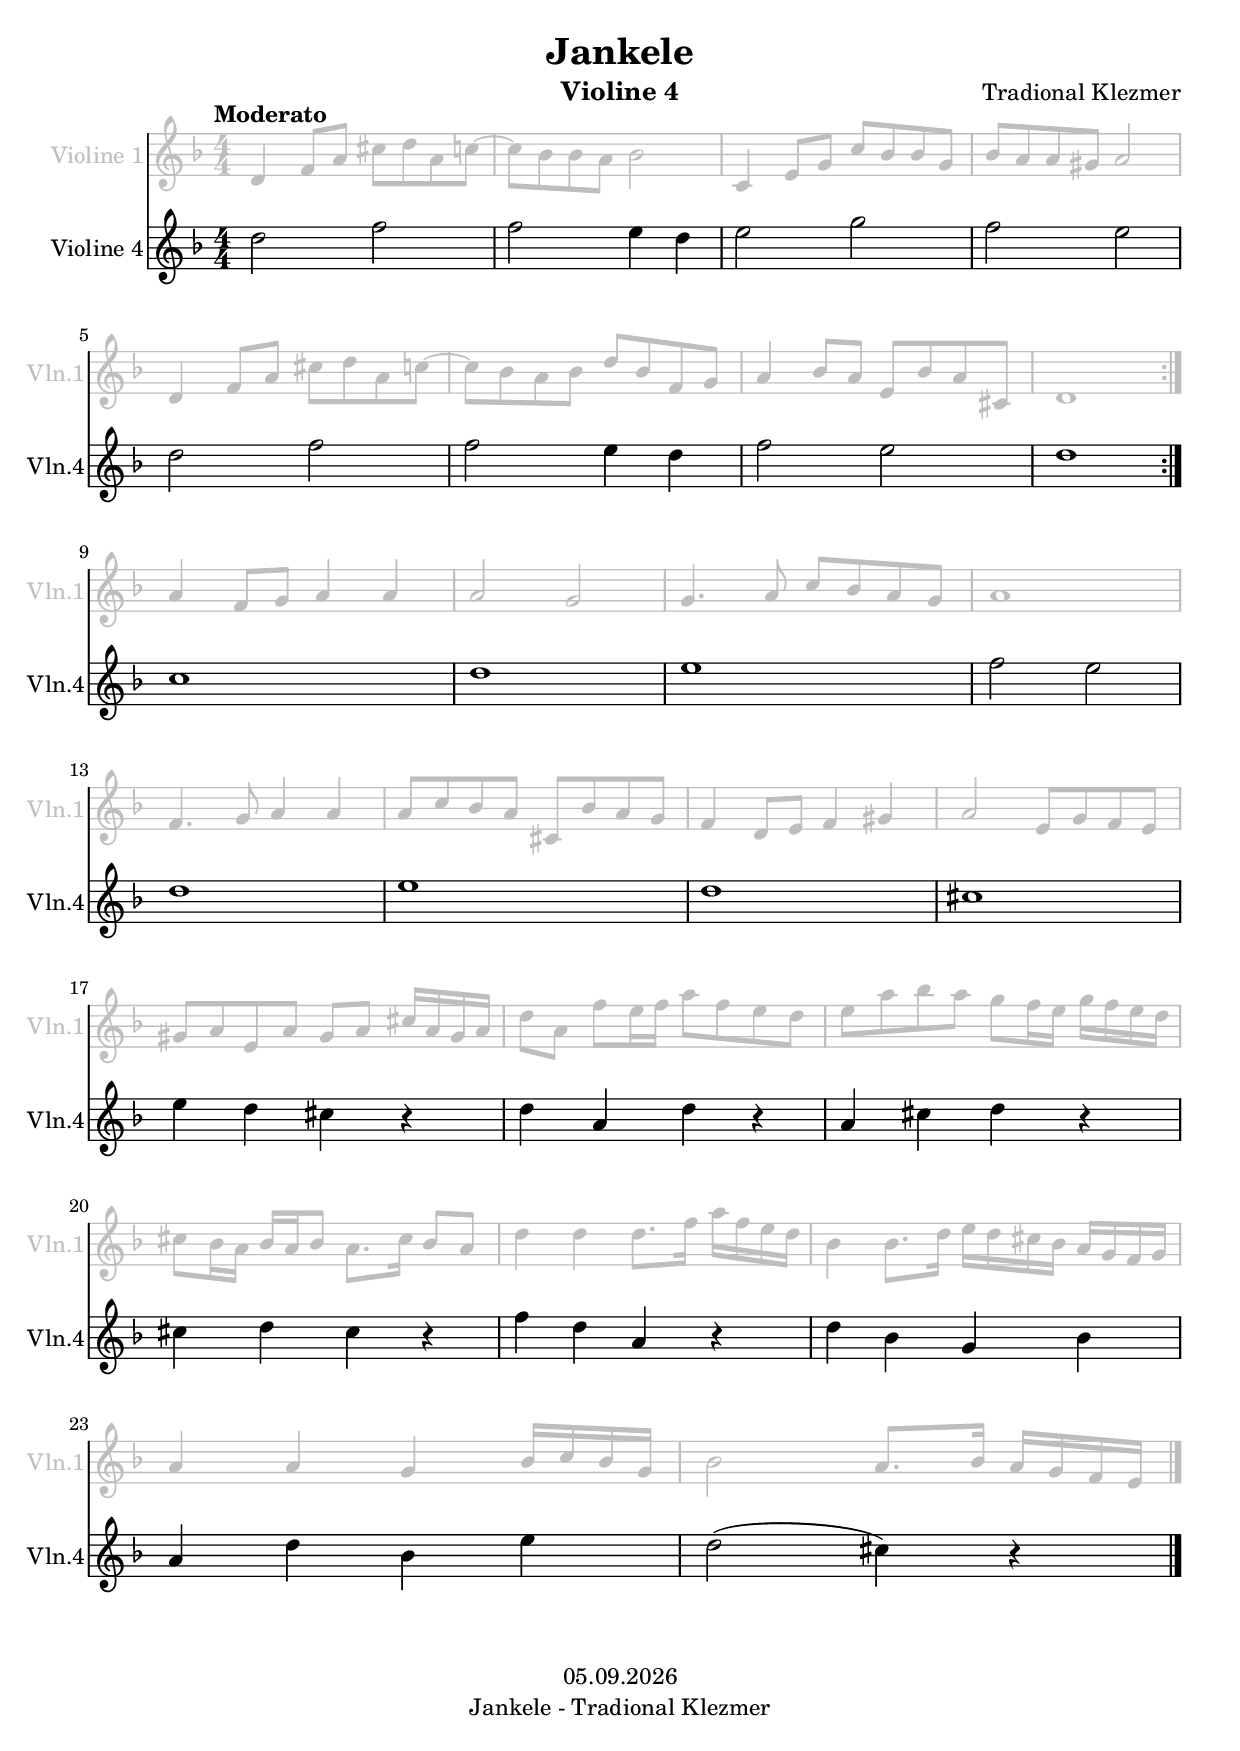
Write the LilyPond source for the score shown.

\version "2.18.2"

\include "../globals.ily"
\version "2.18.2"

\include "../globals.ily"

violinI = {
  \globalSettings
  \clef treble
  \relative d' {
    \repeat volta 2 {
      d4 f8 a cis d a c~ | c bes bes a bes2 | c,4 e8 g c bes bes g | bes a a gis a2 | \break
      d,4 f8 a cis d a c~ | c bes a bes d bes f g | a4 bes8 a e bes' a cis, | d1 \break
    }
    a'4 f8 g a4 a | a2 g | g4. a8 c bes a g | a1 \break
    f4. g8 a4 a | a8 c bes a cis, bes' a g | f4 d8 e f4 gis | a2 e8 g f e | \break
    gis8 a e a gis a cis16 a gis a | d8 a f' e16 f a8 f e d | e a bes a g f16 e g f e d | \break
    cis8 bes16 a bes a bes8 a8. cis16 bes8 a | d4 d d8. f16 a f e d | bes4 bes8. d16 e d cis bes a g f g | \break
    a4 a g bes16 c bes g | bes2 a8. bes16 a g f e |
    \bar "|."
  }
}

\version "2.18.2"

\include "../globals.ily"

violinIV = {
  \globalSettings
  \clef treble
  \relative d'' {
    \repeat volta 2 {
      d2 f | f e4 d | e2 g | f e | \break
      d2 f | f e4 d | f2 e | d1 | \break
    }
    c1 | d | e | f2 e | \break
    d1 | e | d | cis | \break
    e4 d cis r | d a d r | a cis d r | \break
    cis4 d cis r | f d a r | d bes g bes | \break
    a d bes e | d2( cis4) r | 
    \bar "|."
    
  }
}



\header {
  instrument = "Violine 4"
}


\score {
  <<
    \new Staff \with { instrumentName = "Violine 1" shortInstrumentName = "Vln.1" } { 
      \applyContext #(override-color-for-all-grobs (x11-color 'gray))
      \violinI 
    }
    \new Staff \with { instrumentName = "Violine 4" shortInstrumentName = "Vln.4" } { \violinIV }
  >>
  \layout {
    indent = 1.5\cm
    short-indent = 0.5\cm
  }
}
